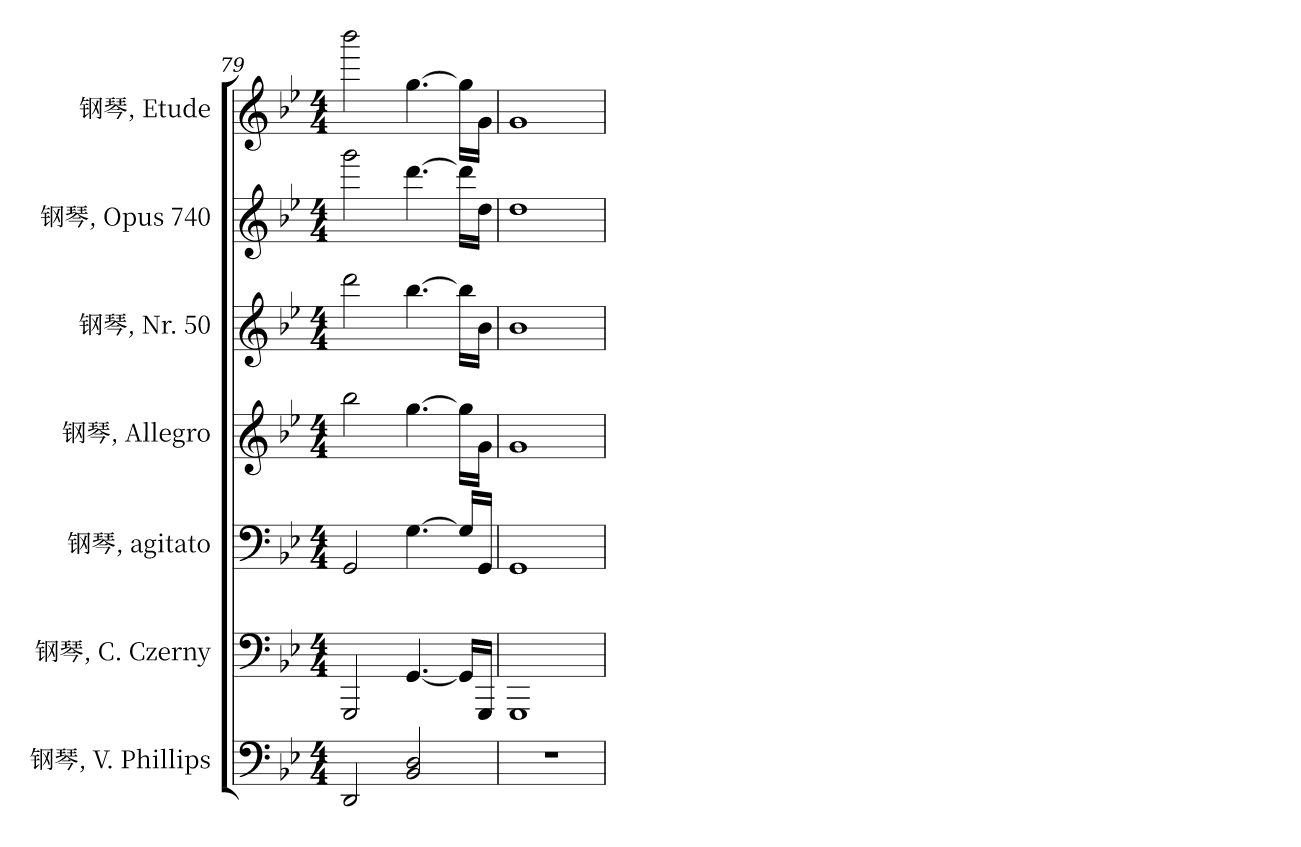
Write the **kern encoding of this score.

**kern	**kern	**kern	**kern	**kern	**kern	**kern
*part7	*part6	*part5	*part4	*part3	*part2	*part1
*staff7	*staff6	*staff5	*staff4	*staff3	*staff2	*staff1
*I"钢琴, V. Phillips	*I"钢琴, C. Czerny	*I"钢琴, agitato	*I"钢琴, Allegro	*I"钢琴, Nr. 50	*I"钢琴, Opus 740	*I"钢琴, Etude
*clefF4	*clefF4	*clefF4	*clefG2	*clefG2	*clefG2	*clefG2
*k[b-e-]	*k[b-e-]	*k[b-e-]	*k[b-e-]	*k[b-e-]	*k[b-e-]	*k[b-e-]
*M4/4	*M4/4	*M4/4	*M4/4	*M4/4	*M4/4	*M4/4
*MM136	*MM136	*MM136	*MM136	*MM136	*MM136	*MM136
=79	=79	=79	=79	=79	=79	=79
2DD/	2GGG/	2GG/	2bb-\	2ddd\	2ggg\	2bbb-\
*	*	*	*	*	*	*MM116
2BB-/ 2D/	[4.GG/	[4.G\	[4.gg\	[4.bb-\	[4.ddd\	[4.gg\
.	16GG/LL]	16G/LL]	16gg\LL]	16bb-\LL]	16ddd\LL]	16gg\LL]
.	16GGG/JJ	16GG/JJ	16g\JJ	16b-\JJ	16dd\JJ	16g\JJ
=80	=80	=80	=80	=80	=80	=80
1r	1GGG	1GG	1g	1b-	1dd	1g
=	=	=	=	=	=	=
*-	*-	*-	*-	*-	*-	*-
